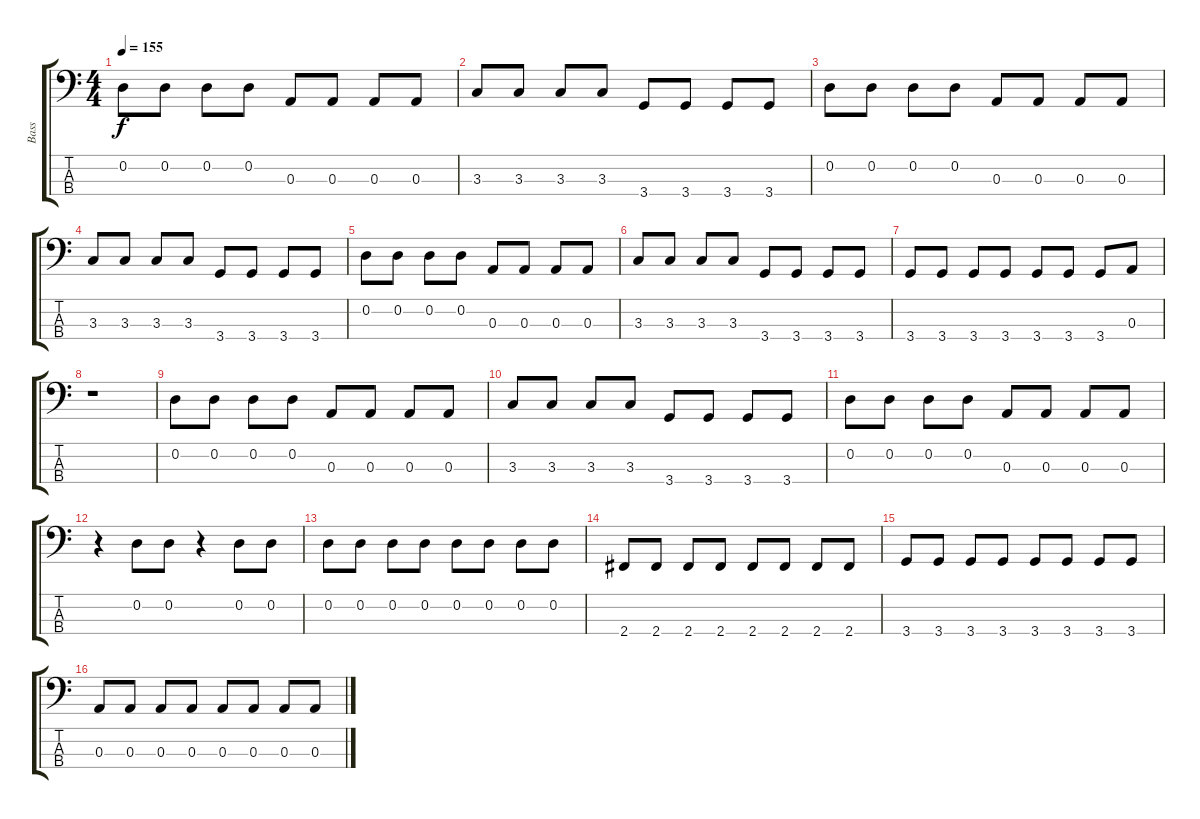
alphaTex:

\track ("Bass" "Bass") {instrument electricbasspick}
\staff {score tabs}
\tuning (G2 D2 A1 E1) {hide}
\ts (4 4)
\tempo 155
\clef f4
\ks c
0.2.8{dy f} 0.2.8 0.2.8 0.2.8 0.3.8 0.3.8 0.3.8 0.3.8 |
3.3.8 3.3.8 3.3.8 3.3.8 3.4.8 3.4.8 3.4.8 3.4.8 |
0.2.8 0.2.8 0.2.8 0.2.8 0.3.8 0.3.8 0.3.8 0.3.8 |
3.3.8 3.3.8 3.3.8 3.3.8 3.4.8 3.4.8 3.4.8 3.4.8 |
0.2.8 0.2.8 0.2.8 0.2.8 0.3.8 0.3.8 0.3.8 0.3.8 |
3.3.8 3.3.8 3.3.8 3.3.8 3.4.8 3.4.8 3.4.8 3.4.8 |
3.4.8 3.4.8 3.4.8 3.4.8 3.4.8 3.4.8 3.4.8 0.3.8 |
r.1 |
0.2.8 0.2.8 0.2.8 0.2.8 0.3.8 0.3.8 0.3.8 0.3.8 |
3.3.8 3.3.8 3.3.8 3.3.8 3.4.8 3.4.8 3.4.8 3.4.8 |
0.2.8 0.2.8 0.2.8 0.2.8 0.3.8 0.3.8 0.3.8 0.3.8 |
r.4 0.2.8 0.2.8 r.4 0.2.8 0.2.8 |
0.2.8 0.2.8 0.2.8 0.2.8 0.2.8 0.2.8 0.2.8 0.2.8 |
2.4.8 2.4.8 2.4.8 2.4.8 2.4.8 2.4.8 2.4.8 2.4.8 |
3.4.8 3.4.8 3.4.8 3.4.8 3.4.8 3.4.8 3.4.8 3.4.8 |
0.3.8 0.3.8 0.3.8 0.3.8 0.3.8 0.3.8 0.3.8 0.3.8
